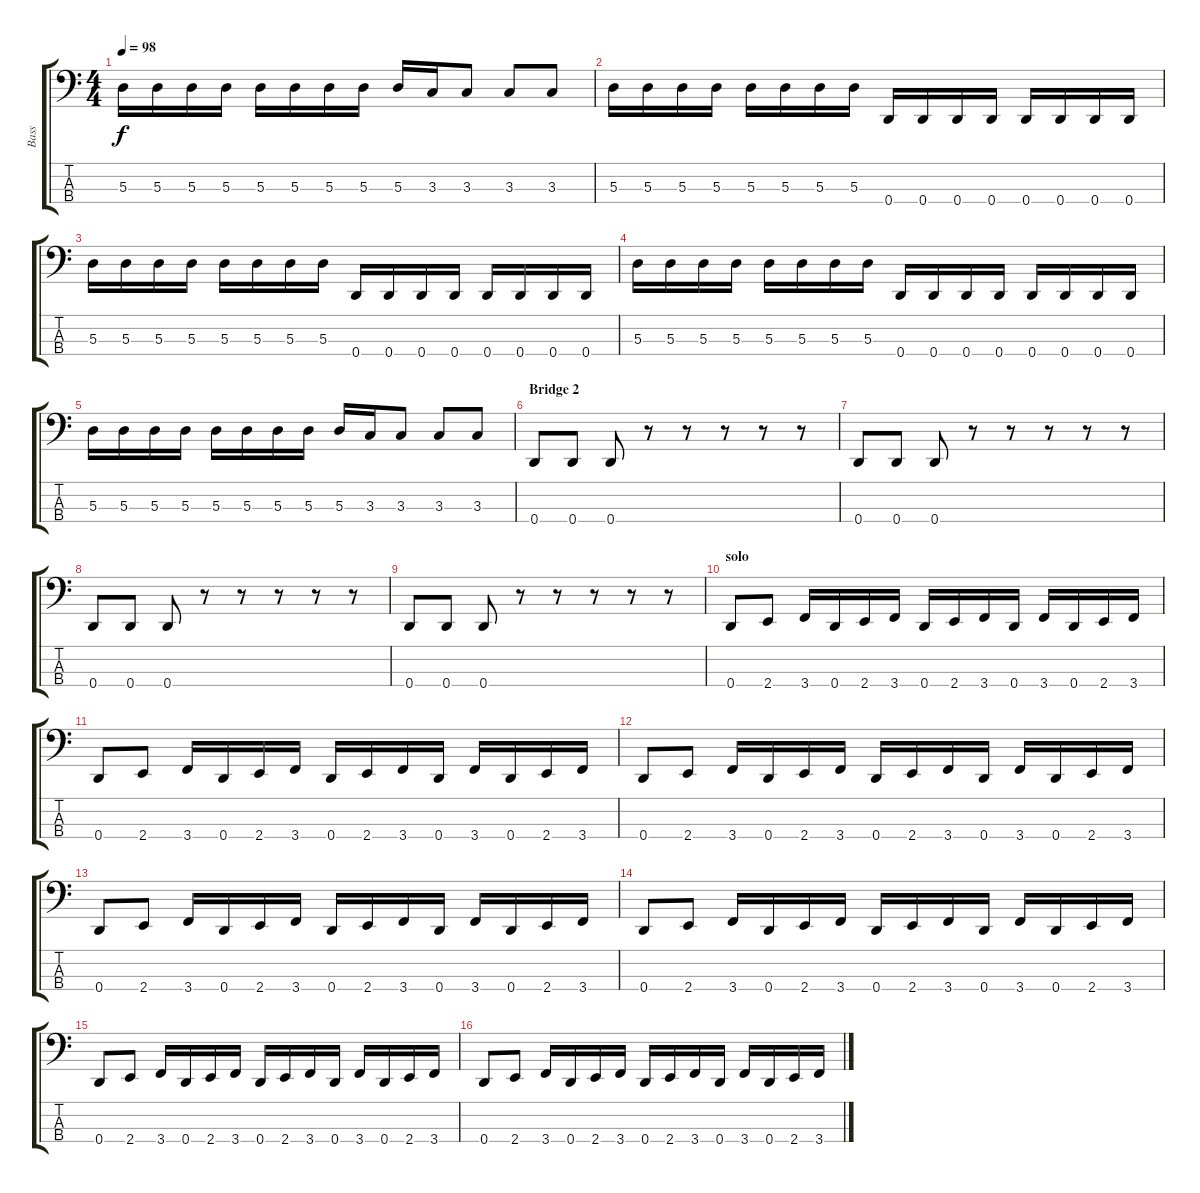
\track ("Bass" "Bass") {instrument slapbass2}
\staff {score tabs}
\tuning (G2 D2 A1 D1) {hide}
\ts (4 4)
\tempo 98
\clef f4
\ks c
5.3.16{dy f} 5.3.16 5.3.16 5.3.16 5.3.16 5.3.16 5.3.16 5.3.16 5.3.16 3.3.16 3.3.8 3.3.8 3.3.8 |
5.3.16 5.3.16 5.3.16 5.3.16 5.3.16 5.3.16 5.3.16 5.3.16 0.4.16 0.4.16 0.4.16 0.4.16 0.4.16 0.4.16 0.4.16 0.4.16 |
5.3.16 5.3.16 5.3.16 5.3.16 5.3.16 5.3.16 5.3.16 5.3.16 0.4.16 0.4.16 0.4.16 0.4.16 0.4.16 0.4.16 0.4.16 0.4.16 |
5.3.16 5.3.16 5.3.16 5.3.16 5.3.16 5.3.16 5.3.16 5.3.16 0.4.16 0.4.16 0.4.16 0.4.16 0.4.16 0.4.16 0.4.16 0.4.16 |
5.3.16 5.3.16 5.3.16 5.3.16 5.3.16 5.3.16 5.3.16 5.3.16 5.3.16 3.3.16 3.3.8 3.3.8 3.3.8 |
\section ("" "Bridge 2")
0.4.8 0.4.8 0.4.8 r.8 r.8 r.8 r.8 r.8 |
0.4.8 0.4.8 0.4.8 r.8 r.8 r.8 r.8 r.8 |
0.4.8 0.4.8 0.4.8 r.8 r.8 r.8 r.8 r.8 |
0.4.8 0.4.8 0.4.8 r.8 r.8 r.8 r.8 r.8 |
\section ("" "solo")
0.4.8 2.4.8 3.4.16 0.4.16 2.4.16 3.4.16 0.4.16 2.4.16 3.4.16 0.4.16 3.4.16 0.4.16 2.4.16 3.4.16 |
0.4.8 2.4.8 3.4.16 0.4.16 2.4.16 3.4.16 0.4.16 2.4.16 3.4.16 0.4.16 3.4.16 0.4.16 2.4.16 3.4.16 |
0.4.8 2.4.8 3.4.16 0.4.16 2.4.16 3.4.16 0.4.16 2.4.16 3.4.16 0.4.16 3.4.16 0.4.16 2.4.16 3.4.16 |
0.4.8 2.4.8 3.4.16 0.4.16 2.4.16 3.4.16 0.4.16 2.4.16 3.4.16 0.4.16 3.4.16 0.4.16 2.4.16 3.4.16 |
0.4.8 2.4.8 3.4.16 0.4.16 2.4.16 3.4.16 0.4.16 2.4.16 3.4.16 0.4.16 3.4.16 0.4.16 2.4.16 3.4.16 |
0.4.8 2.4.8 3.4.16 0.4.16 2.4.16 3.4.16 0.4.16 2.4.16 3.4.16 0.4.16 3.4.16 0.4.16 2.4.16 3.4.16 |
0.4.8 2.4.8 3.4.16 0.4.16 2.4.16 3.4.16 0.4.16 2.4.16 3.4.16 0.4.16 3.4.16 0.4.16 2.4.16 3.4.16
